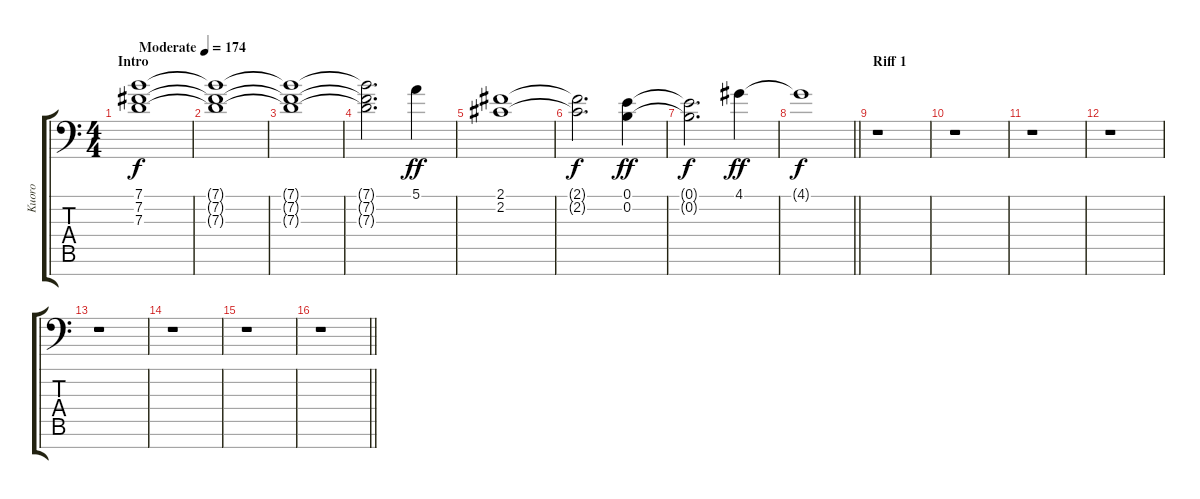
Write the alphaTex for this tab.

\track ("Kuoro" "Kuoro") {instrument pad4choir}
\staff {score tabs}
\tuning (E4 B3 G3 D3 A2 E2 C-1) {hide}
\ts (4 4)
\section ("" "Intro")
\tempo (174 "Moderate")
\clef f4
\ks c
(7.1 7.2 7.3).1{dy f instrument pad4choir} |
(7.1{t} 7.2{t} 7.3{t}).1 |
(7.1{t} 7.2{t} 7.3{t}).1 |
(7.1{t} 7.2{t} 7.3{t}).2{d} 5.1.4{dy ff} |
(2.1 2.2).1 |
(2.1{t} 2.2{t}).2{d dy f} (0.1 0.2).4{dy ff} |
(0.1{t} 0.2{t}).2{d dy f} 4.1.4{dy ff} |
\barLineRight lightlight
4.1{t}.1{dy f} |
\section ("" "Riff 1")
r.1 |
r.1 |
r.1 |
r.1 |
r.1 |
r.1 |
r.1 |
\barLineRight lightlight
r.1
